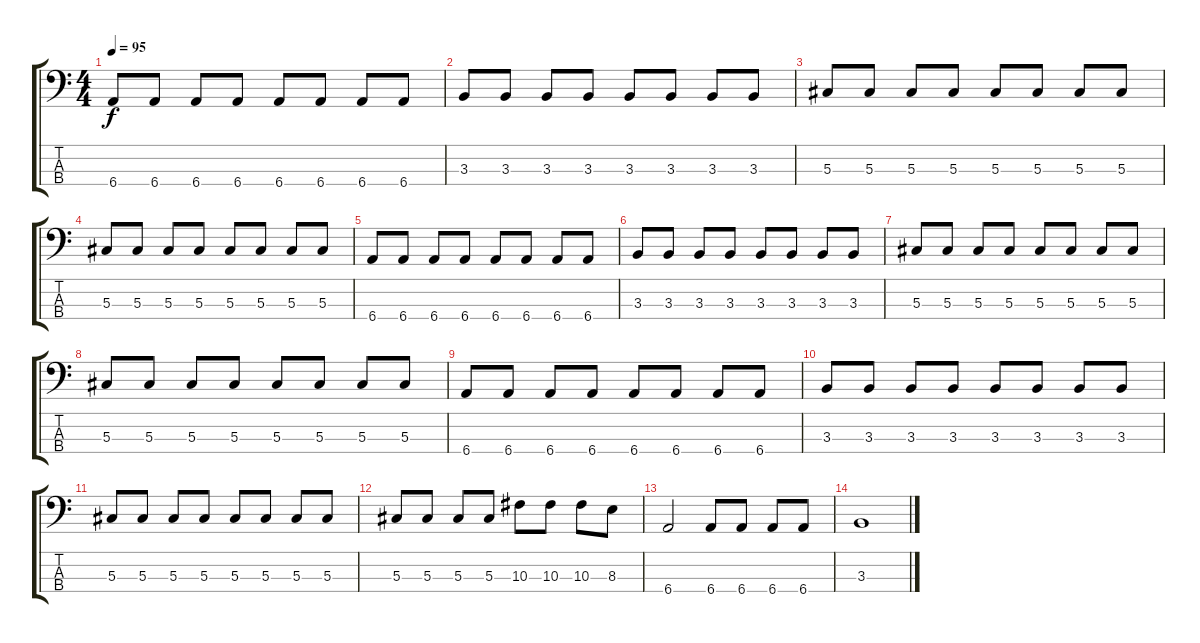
\track "" {instrument electricbassfinger}
\staff {score tabs}
\tuning (Gb2 Db2 Ab1 Eb1) {hide}
\ts (4 4)
\tempo 95
\clef f4
\ks c
6.4.8{dy f} 6.4.8 6.4.8 6.4.8 6.4.8 6.4.8 6.4.8 6.4.8 |
3.3.8 3.3.8 3.3.8 3.3.8 3.3.8 3.3.8 3.3.8 3.3.8 |
5.3.8 5.3.8 5.3.8 5.3.8 5.3.8 5.3.8 5.3.8 5.3.8 |
5.3.8 5.3.8 5.3.8 5.3.8 5.3.8 5.3.8 5.3.8 5.3.8 |
6.4.8 6.4.8 6.4.8 6.4.8 6.4.8 6.4.8 6.4.8 6.4.8 |
3.3.8 3.3.8 3.3.8 3.3.8 3.3.8 3.3.8 3.3.8 3.3.8 |
5.3.8 5.3.8 5.3.8 5.3.8 5.3.8 5.3.8 5.3.8 5.3.8 |
5.3.8 5.3.8 5.3.8 5.3.8 5.3.8 5.3.8 5.3.8 5.3.8 |
6.4.8 6.4.8 6.4.8 6.4.8 6.4.8 6.4.8 6.4.8 6.4.8 |
3.3.8 3.3.8 3.3.8 3.3.8 3.3.8 3.3.8 3.3.8 3.3.8 |
5.3.8 5.3.8 5.3.8 5.3.8 5.3.8 5.3.8 5.3.8 5.3.8 |
5.3.8 5.3.8 5.3.8 5.3.8 10.3.8 10.3.8 10.3.8 8.3.8 |
6.4.2 6.4.8 6.4.8 6.4.8 6.4.8 |
3.3.1
